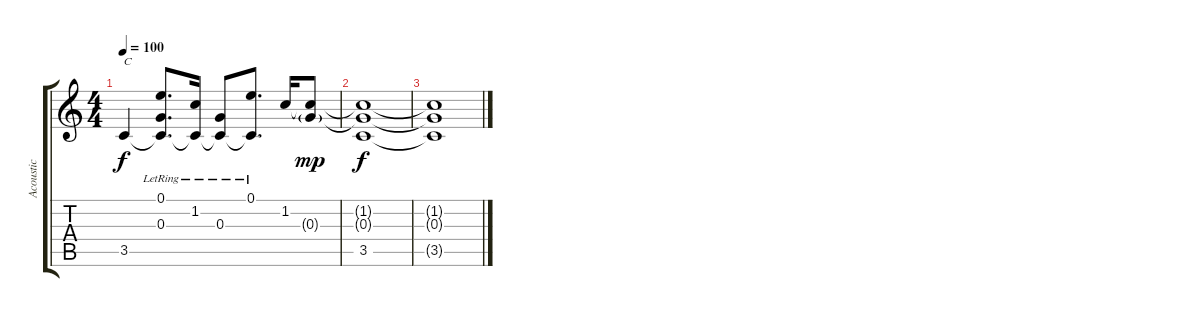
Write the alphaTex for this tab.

\track ("Acoustic" "Acoustic") {instrument acousticguitarsteel}
\staff {score tabs}
\tuning (E4 B3 G3 D3 A2 E2) {hide}
\ts (4 4)
\tempo 100
\clef g2
\ks c
3.5.4{txt "C" dy f} (0.1{lr} 0.3{lr} 3.5{t}).8{d} (1.2{lr} 3.5{t}).16 (0.3{lr} 3.5{t}).8 (0.1{lr} 3.5{t}).8{d} 1.2.16 (1.2{t} 0.3{g}).8{dy mp} |
(1.2{t} 0.3{t} 3.5).1{dy f} |
(1.2{t} 0.3{t} 3.5{t}).1
